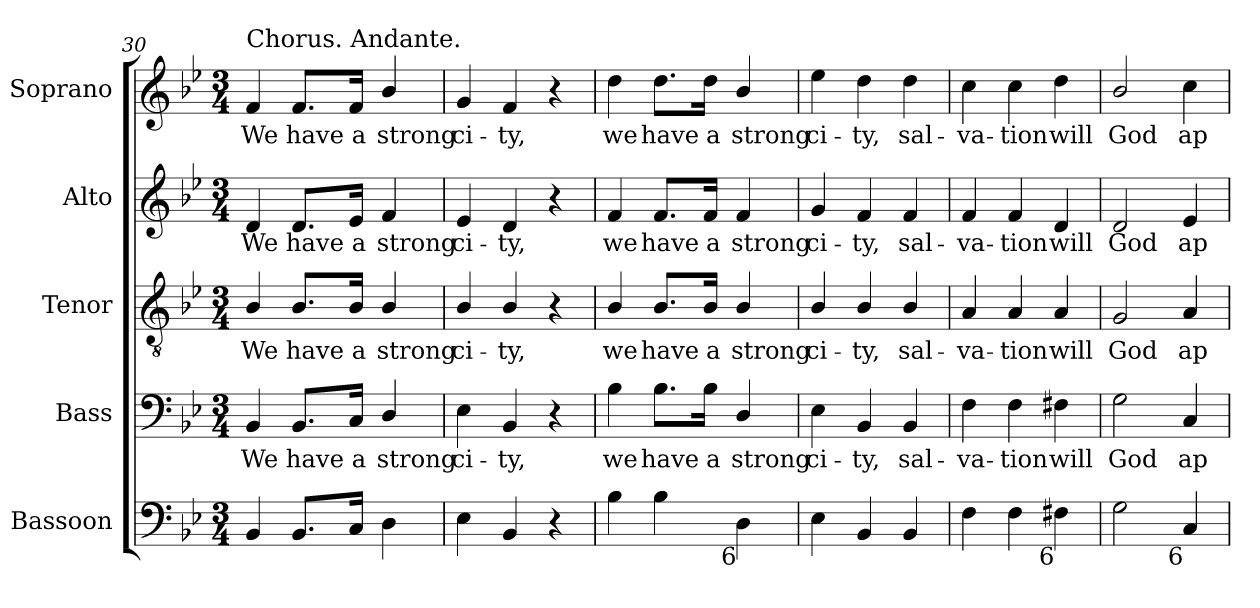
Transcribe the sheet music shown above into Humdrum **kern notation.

**kern	**kern	**text	**kern	**text	**kern	**text	**kern	**text
*part5	*part4	*part4	*part3	*part3	*part2	*part2	*part1	*part1
*staff5	*staff4	*staff4	*staff3	*staff3	*staff2	*staff2	*staff1	*staff1
*I"Bassoon	*I"Bass	*	*I"Tenor	*	*I"Alto	*	*I"Soprano	*
*I'Bsn.	*I'B.	*	*I'T.	*	*I'A.	*	*I'S.	*
!!LO:LB:g=z
*clefF4	*clefF4	*	*clefGv2	*	*clefG2	*	*clefG2	*
*	*	*	*ITrd7c12	*	*	*	*	*
*k[b-e-]	*k[b-e-]	*	*k[b-e-]	*	*k[b-e-]	*	*k[b-e-]	*
*B-:	*B-:	*	*B-:	*	*B-:	*	*B-:	*
*M3/4	*M3/4	*	*M3/4	*	*M3/4	*	*M3/4	*
=30	=30	=30	=30	=30	=30	=30	=30	=30
!	!	!LO:LY:b:color=#000000	!	!	!	!	!	!
!	!	!	!	!LO:LY:b:color=#000000	!	!	!	!
!	!	!	!	!	!	!LO:LY:b:color=#000000	!	!
!	!	!	!	!	!	!	!LO:TX:a:t=Chorus. Andante.	!
!	!	!	!	!	!	!	!	!LO:LY:b:color=#000000
4BB-i/	4BB-i/	We	4BB-i/	We	4di/	We	4fi/	We
!	!	!LO:LY:b:color=#000000	!	!	!	!	!	!
!	!	!	!	!LO:LY:b:color=#000000	!	!	!	!
!	!	!	!	!	!	!LO:LY:b:color=#000000	!	!
!	!	!	!	!	!	!	!	!LO:LY:b:color=#000000
8.BB-i/L	8.BB-i/L	have	8.BB-i/L	have	8.di/L	have	8.fi/L	have
!	!	!LO:LY:b:color=#000000	!	!	!	!	!	!
!	!	!	!	!LO:LY:b:color=#000000	!	!	!	!
!	!	!	!	!	!	!LO:LY:b:color=#000000	!	!
!	!	!	!	!	!	!	!	!LO:LY:b:color=#000000
16Ci/Jk	16Ci/Jk	a	16BB-i/Jk	a	16e-i/Jk	a	16fi/Jk	a
!	!	!LO:LY:b:color=#000000	!	!	!	!	!	!
!	!	!	!	!LO:LY:b:color=#000000	!	!	!	!
!	!	!	!	!	!	!LO:LY:b:color=#000000	!	!
!	!	!	!	!	!	!	!	!LO:LY:b:color=#000000
4Di\	4Di/	strong	4BB-i/	strong	4fi/	strong	4b-i/	strong
=31	=31	=31	=31	=31	=31	=31	=31	=31
!	!	!LO:LY:b:color=#000000	!	!	!	!	!	!
!	!	!	!	!LO:LY:b:color=#000000	!	!	!	!
!	!	!	!	!	!	!LO:LY:b:color=#000000	!	!
!	!	!	!	!	!	!	!	!LO:LY:b:color=#000000
4E-i\	4E-i\	ci-	4BB-i/	ci-	4e-i/	ci-	4gi/	ci-
!	!	!LO:LY:b:color=#000000	!	!	!	!	!	!
!	!	!	!	!LO:LY:b:color=#000000	!	!	!	!
!	!	!	!	!	!	!LO:LY:b:color=#000000	!	!
!	!	!	!	!	!	!	!	!LO:LY:b:color=#000000
4BB-i/	4BB-i/	-ty,	4BB-i/	-ty,	4di/	-ty,	4fi/	-ty,
4r	4r	.	4r	.	4r	.	4r	.
=32	=32	=32	=32	=32	=32	=32	=32	=32
!	!	!LO:LY:b:color=#000000	!	!	!	!	!	!
!	!	!	!	!LO:LY:b:color=#000000	!	!	!	!
!	!	!	!	!	!	!LO:LY:b:color=#000000	!	!
!	!	!	!	!	!	!	!	!LO:LY:b:color=#000000
4B-i\	4B-i\	we	4BB-i/	we	4fi/	we	4ddi\	we
!	!	!LO:LY:b:color=#000000	!	!	!	!	!	!
!	!	!	!	!LO:LY:b:color=#000000	!	!	!	!
!	!	!	!	!	!	!LO:LY:b:color=#000000	!	!
!	!	!	!	!	!	!	!	!LO:LY:b:color=#000000
4B-i\	8.B-i\L	have	8.BB-i/L	have	8.fi/L	have	8.ddi\L	have
!	!	!LO:LY:b:color=#000000	!	!	!	!	!	!
!	!	!	!	!LO:LY:b:color=#000000	!	!	!	!
!	!	!	!	!	!	!LO:LY:b:color=#000000	!	!
!	!	!	!	!	!	!	!	!LO:LY:b:color=#000000
.	16B-i\Jk	a	16BB-i/Jk	a	16fi/Jk	a	16ddi\Jk	a
!	!	!LO:LY:b:color=#000000	!	!	!	!	!	!
!	!	!	!	!LO:LY:b:color=#000000	!	!	!	!
!	!	!	!	!	!	!LO:LY:b:color=#000000	!	!
!LO:TX:b:rj:t=6	!	!	!	!	!	!	!	!
!	!	!	!	!	!	!	!	!LO:LY:b:color=#000000
4Di\	4Di/	strong	4BB-i/	strong	4fi/	strong	4b-i/	strong
=33	=33	=33	=33	=33	=33	=33	=33	=33
!	!	!LO:LY:b:color=#000000	!	!	!	!	!	!
!	!	!	!	!LO:LY:b:color=#000000	!	!	!	!
!	!	!	!	!	!	!LO:LY:b:color=#000000	!	!
!	!	!	!	!	!	!	!	!LO:LY:b:color=#000000
4E-i\	4E-i\	ci-	4BB-i/	ci-	4gi/	ci-	4ee-i\	ci-
!	!	!LO:LY:b:color=#000000	!	!	!	!	!	!
!	!	!	!	!LO:LY:b:color=#000000	!	!	!	!
!	!	!	!	!	!	!LO:LY:b:color=#000000	!	!
!	!	!	!	!	!	!	!	!LO:LY:b:color=#000000
4BB-i/	4BB-i/	-ty,	4BB-i/	-ty,	4fi/	-ty,	4ddi\	-ty,
!	!	!LO:LY:b:color=#000000	!	!	!	!	!	!
!	!	!	!	!LO:LY:b:color=#000000	!	!	!	!
!	!	!	!	!	!	!LO:LY:b:color=#000000	!	!
!	!	!	!	!	!	!	!	!LO:LY:b:color=#000000
4BB-i/	4BB-i/	sal-	4BB-i/	sal-	4fi/	sal-	4ddi\	sal-
=34	=34	=34	=34	=34	=34	=34	=34	=34
!	!	!LO:LY:b:color=#000000	!	!	!	!	!	!
!	!	!	!	!LO:LY:b:color=#000000	!	!	!	!
!	!	!	!	!	!	!LO:LY:b:color=#000000	!	!
!	!	!	!	!	!	!	!	!LO:LY:b:color=#000000
4Fi\	4Fi\	-va-	4AAi/	-va-	4fi/	-va-	4cci\	-va-
!	!	!LO:LY:b:color=#000000	!	!	!	!	!	!
!	!	!	!	!LO:LY:b:color=#000000	!	!	!	!
!	!	!	!	!	!	!LO:LY:b:color=#000000	!	!
!	!	!	!	!	!	!	!	!LO:LY:b:color=#000000
4Fi\	4Fi\	-tion	4AAi/	-tion	4fi/	-tion	4cci\	-tion
!	!	!LO:LY:b:color=#000000	!	!	!	!	!	!
!	!	!	!	!LO:LY:b:color=#000000	!	!	!	!
!	!	!	!	!	!	!LO:LY:b:color=#000000	!	!
!LO:TX:b:rj:t=6	!	!	!	!	!	!	!	!
!	!	!	!	!	!	!	!	!LO:LY:b:color=#000000
4F#Xi\	4F#Xi\	will	4AAi/	will	4di/	will	4ddi\	will
=35	=35	=35	=35	=35	=35	=35	=35	=35
!	!	!LO:LY:b:color=#000000	!	!	!	!	!	!
!	!	!	!	!LO:LY:b:color=#000000	!	!	!	!
!	!	!	!	!	!	!LO:LY:b:color=#000000	!	!
!	!	!	!	!	!	!	!	!LO:LY:b:color=#000000
2Gi\	2Gi\	God	2GGi/	God	2di/	God	2b-i/	God
!	!	!LO:LY:b:color=#000000	!	!	!	!	!	!
!	!	!	!	!LO:LY:b:color=#000000	!	!	!	!
!	!	!	!	!	!	!LO:LY:b:color=#000000	!	!
!LO:TX:b:rj:t=6	!	!	!	!	!	!	!	!
!	!	!	!	!	!	!	!	!LO:LY:b:color=#000000
4Ci/	4Ci/	ap-	4AAi/	ap-	4e-i/	ap-	4cci\	ap-
=	=	=	=	=	=	=	=	=
*-	*-	*-	*-	*-	*-	*-	*-	*-
